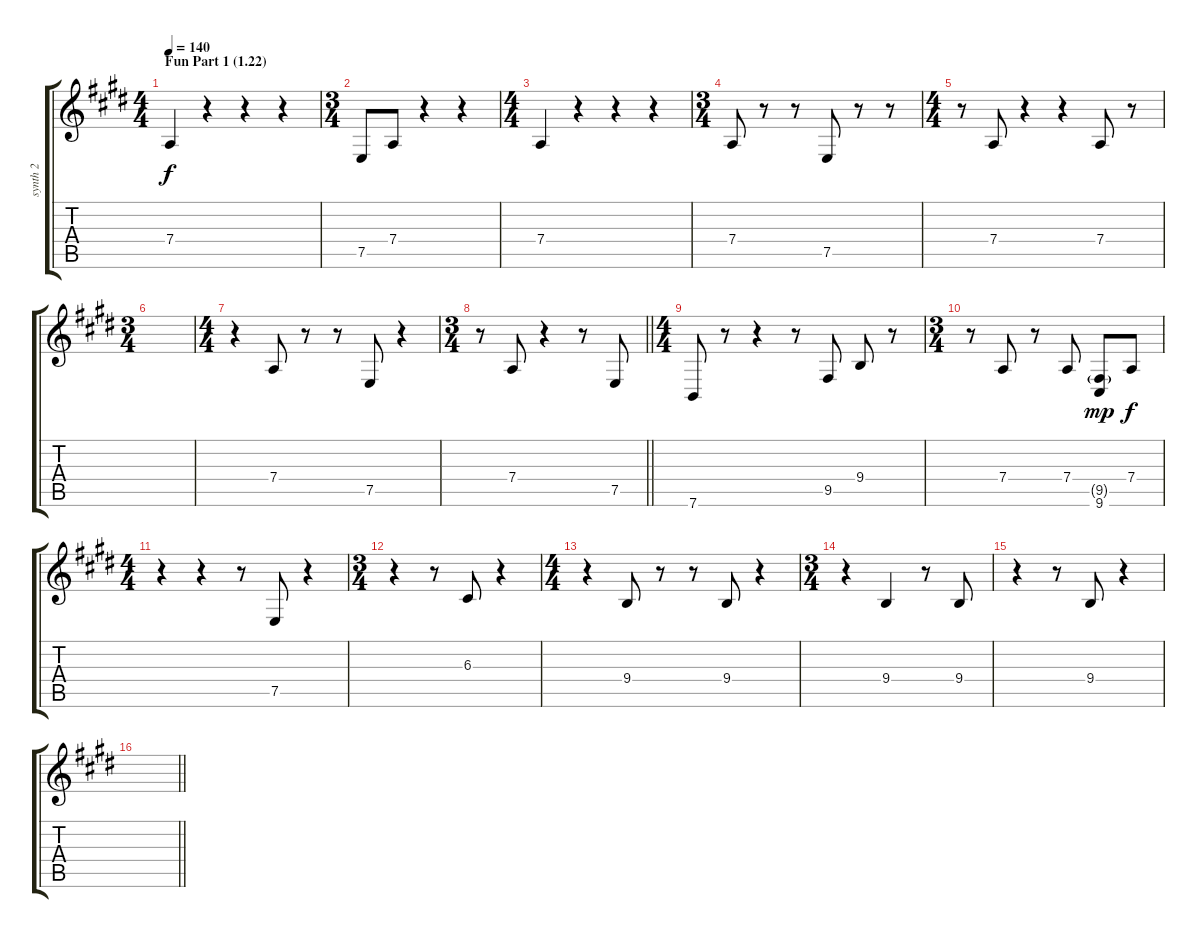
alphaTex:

\track ("synth 2" "synth 2") {instrument harmonica}
\staff {score tabs}
\tuning (E4 B3 G3 D3 A2 E2) {hide}
\ts (4 4)
\section ("" "Fun Part 1 (1.22)")
\tempo 140
\clef g2
\ks e
7.4.4{dy f} r.4 r.4 r.4 |
\ts (3 4)
7.5.8 7.4.8 r.4 r.4 |
\ts (4 4)
7.4.4 r.4 r.4 r.4 |
\ts (3 4)
7.4.8 r.8 r.8 7.5.8 r.8 r.8 |
\ts (4 4)
r.8 7.4.8 r.4 r.4 7.4.8 r.8 |
\ts (3 4)
|
\ts (4 4)
r.4 7.4.8 r.8 r.8 7.5.8 r.4 |
\ts (3 4)
\barLineRight lightlight
r.8 7.4.8 r.4 r.8 7.5.8 |
\ts (4 4)
7.6.8 r.8 r.4 r.8 9.5.8 9.4.8 r.8 |
\ts (3 4)
r.8 7.4.8 r.8 7.4.8 (9.5{g} 9.6).8{dy mp} 7.4.8{dy f} |
\ts (4 4)
r.4 r.4 r.8 7.5.8 r.4 |
\ts (3 4)
r.4 r.8 6.3.8 r.4 |
\ts (4 4)
r.4 9.4.8 r.8 r.8 9.4.8 r.4 |
\ts (3 4)
r.4 9.4.4 r.8 9.4.8 |
r.4 r.8 9.4.8 r.4 |
\barLineRight lightlight
